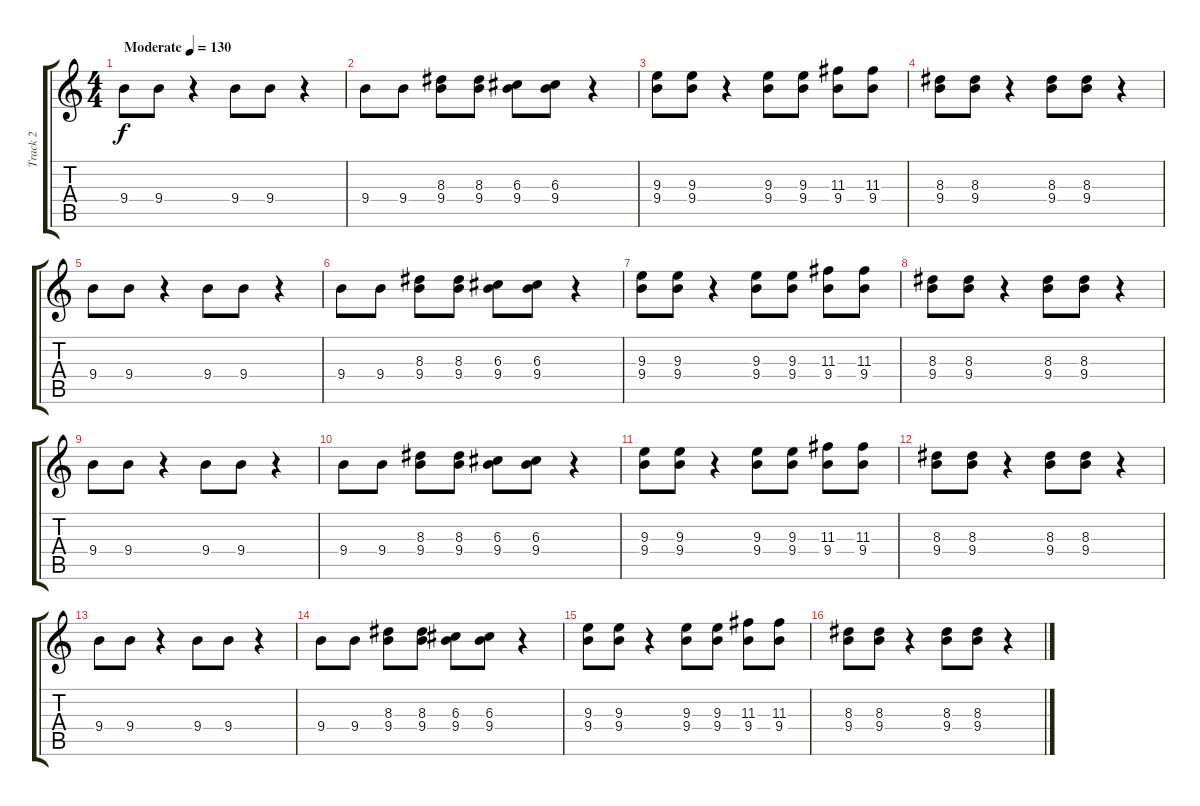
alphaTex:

\track ("Track 2" "Track 2") {instrument overdrivenguitar}
\staff {score tabs}
\tuning (E4 B3 G3 D3 A2 E2) {hide}
\ts (4 4)
\tempo (130 "Moderate")
\clef g2
\ks c
9.4.8{dy f instrument overdrivenguitar} 9.4.8 r.4 9.4.8 9.4.8 r.4 |
9.4.8 9.4.8 (8.3 9.4).8 (8.3 9.4).8 (6.3 9.4).8 (6.3 9.4).8 r.4 |
(9.3 9.4).8 (9.3 9.4).8 r.4 (9.3 9.4).8 (9.3 9.4).8 (11.3 9.4).8 (11.3 9.4).8 |
(8.3 9.4).8 (8.3 9.4).8 r.4 (8.3 9.4).8 (8.3 9.4).8 r.4 |
9.4.8 9.4.8 r.4 9.4.8 9.4.8 r.4 |
9.4.8 9.4.8 (8.3 9.4).8 (8.3 9.4).8 (6.3 9.4).8 (6.3 9.4).8 r.4 |
(9.3 9.4).8 (9.3 9.4).8 r.4 (9.3 9.4).8 (9.3 9.4).8 (11.3 9.4).8 (11.3 9.4).8 |
(8.3 9.4).8 (8.3 9.4).8 r.4 (8.3 9.4).8 (8.3 9.4).8 r.4 |
9.4.8 9.4.8 r.4 9.4.8 9.4.8 r.4 |
9.4.8 9.4.8 (8.3 9.4).8 (8.3 9.4).8 (6.3 9.4).8 (6.3 9.4).8 r.4 |
(9.3 9.4).8 (9.3 9.4).8 r.4 (9.3 9.4).8 (9.3 9.4).8 (11.3 9.4).8 (11.3 9.4).8 |
(8.3 9.4).8 (8.3 9.4).8 r.4 (8.3 9.4).8 (8.3 9.4).8 r.4 |
9.4.8 9.4.8 r.4 9.4.8 9.4.8 r.4 |
9.4.8 9.4.8 (8.3 9.4).8 (8.3 9.4).8 (6.3 9.4).8 (6.3 9.4).8 r.4 |
(9.3 9.4).8 (9.3 9.4).8 r.4 (9.3 9.4).8 (9.3 9.4).8 (11.3 9.4).8 (11.3 9.4).8 |
(8.3 9.4).8 (8.3 9.4).8 r.4 (8.3 9.4).8 (8.3 9.4).8 r.4
